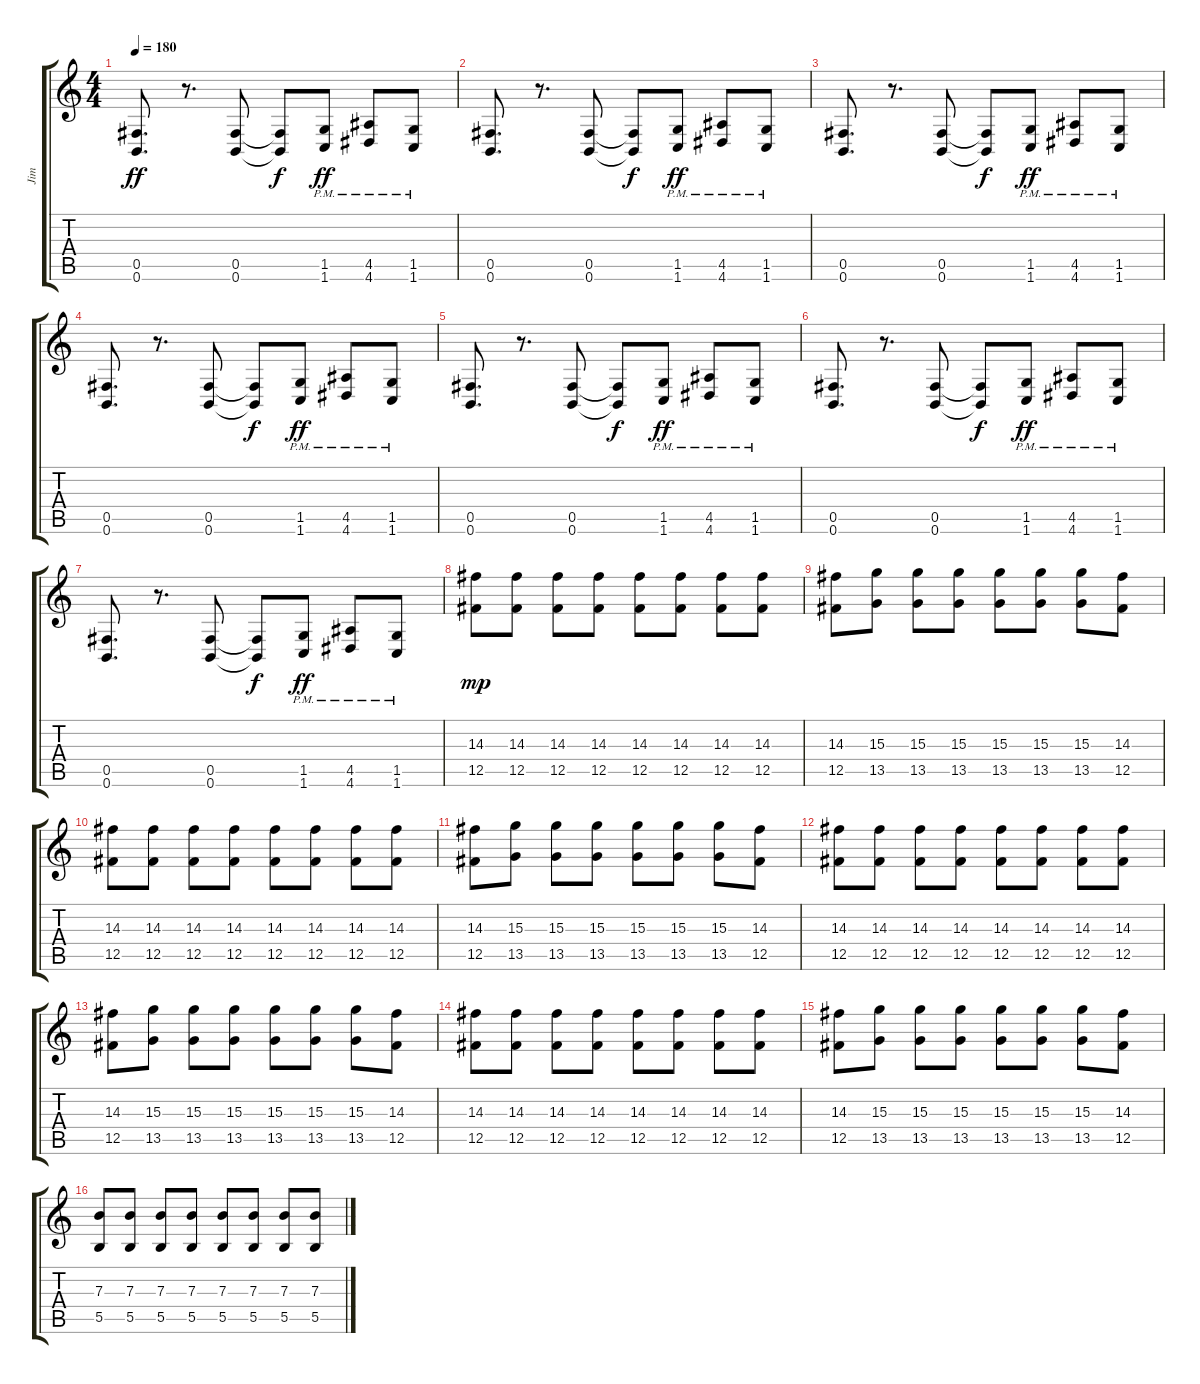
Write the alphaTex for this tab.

\track ("Jim" "Jim") {instrument overdrivenguitar}
\staff {score tabs}
\tuning (Db4 Ab3 E3 B2 Gb2 B1) {hide}
\ts (4 4)
\tempo 180
\clef g2
\ks c
(0.5 0.6).8{d dy ff} r.8{d} (0.5 0.6).8 (0.5{t} 0.6{t}).8{dy f} (1.5{pm} 1.6{pm}).8{dy ff} (4.5{pm} 4.6{pm}).8 (1.5{pm} 1.6{pm}).8 |
(0.5 0.6).8{d} r.8{d} (0.5 0.6).8 (0.5{t} 0.6{t}).8{dy f} (1.5{pm} 1.6{pm}).8{dy ff} (4.5{pm} 4.6{pm}).8 (1.5{pm} 1.6{pm}).8 |
(0.5 0.6).8{d} r.8{d} (0.5 0.6).8 (0.5{t} 0.6{t}).8{dy f} (1.5{pm} 1.6{pm}).8{dy ff} (4.5{pm} 4.6{pm}).8 (1.5{pm} 1.6{pm}).8 |
(0.5 0.6).8{d} r.8{d} (0.5 0.6).8 (0.5{t} 0.6{t}).8{dy f} (1.5{pm} 1.6{pm}).8{dy ff} (4.5{pm} 4.6{pm}).8 (1.5{pm} 1.6{pm}).8 |
(0.5 0.6).8{d} r.8{d} (0.5 0.6).8 (0.5{t} 0.6{t}).8{dy f} (1.5{pm} 1.6{pm}).8{dy ff} (4.5{pm} 4.6{pm}).8 (1.5{pm} 1.6{pm}).8 |
(0.5 0.6).8{d} r.8{d} (0.5 0.6).8 (0.5{t} 0.6{t}).8{dy f} (1.5{pm} 1.6{pm}).8{dy ff} (4.5{pm} 4.6{pm}).8 (1.5{pm} 1.6{pm}).8 |
(0.5 0.6).8{d} r.8{d} (0.5 0.6).8 (0.5{t} 0.6{t}).8{dy f} (1.5{pm} 1.6{pm}).8{dy ff} (4.5{pm} 4.6{pm}).8 (1.5{pm} 1.6{pm}).8 |
(14.3 12.5).8{dy mp} (14.3 12.5).8 (14.3 12.5).8 (14.3 12.5).8 (14.3 12.5).8 (14.3 12.5).8 (14.3 12.5).8 (14.3 12.5).8 |
(14.3 12.5).8 (15.3 13.5).8 (15.3 13.5).8 (15.3 13.5).8 (15.3 13.5).8 (15.3 13.5).8 (15.3 13.5).8 (14.3 12.5).8 |
(14.3 12.5).8 (14.3 12.5).8 (14.3 12.5).8 (14.3 12.5).8 (14.3 12.5).8 (14.3 12.5).8 (14.3 12.5).8 (14.3 12.5).8 |
(14.3 12.5).8 (15.3 13.5).8 (15.3 13.5).8 (15.3 13.5).8 (15.3 13.5).8 (15.3 13.5).8 (15.3 13.5).8 (14.3 12.5).8 |
(14.3 12.5).8 (14.3 12.5).8 (14.3 12.5).8 (14.3 12.5).8 (14.3 12.5).8 (14.3 12.5).8 (14.3 12.5).8 (14.3 12.5).8 |
(14.3 12.5).8 (15.3 13.5).8 (15.3 13.5).8 (15.3 13.5).8 (15.3 13.5).8 (15.3 13.5).8 (15.3 13.5).8 (14.3 12.5).8 |
(14.3 12.5).8 (14.3 12.5).8 (14.3 12.5).8 (14.3 12.5).8 (14.3 12.5).8 (14.3 12.5).8 (14.3 12.5).8 (14.3 12.5).8 |
(14.3 12.5).8 (15.3 13.5).8 (15.3 13.5).8 (15.3 13.5).8 (15.3 13.5).8 (15.3 13.5).8 (15.3 13.5).8 (14.3 12.5).8 |
(7.3 5.5).8 (7.3 5.5).8 (7.3 5.5).8 (7.3 5.5).8 (7.3 5.5).8 (7.3 5.5).8 (7.3 5.5).8 (7.3 5.5).8
